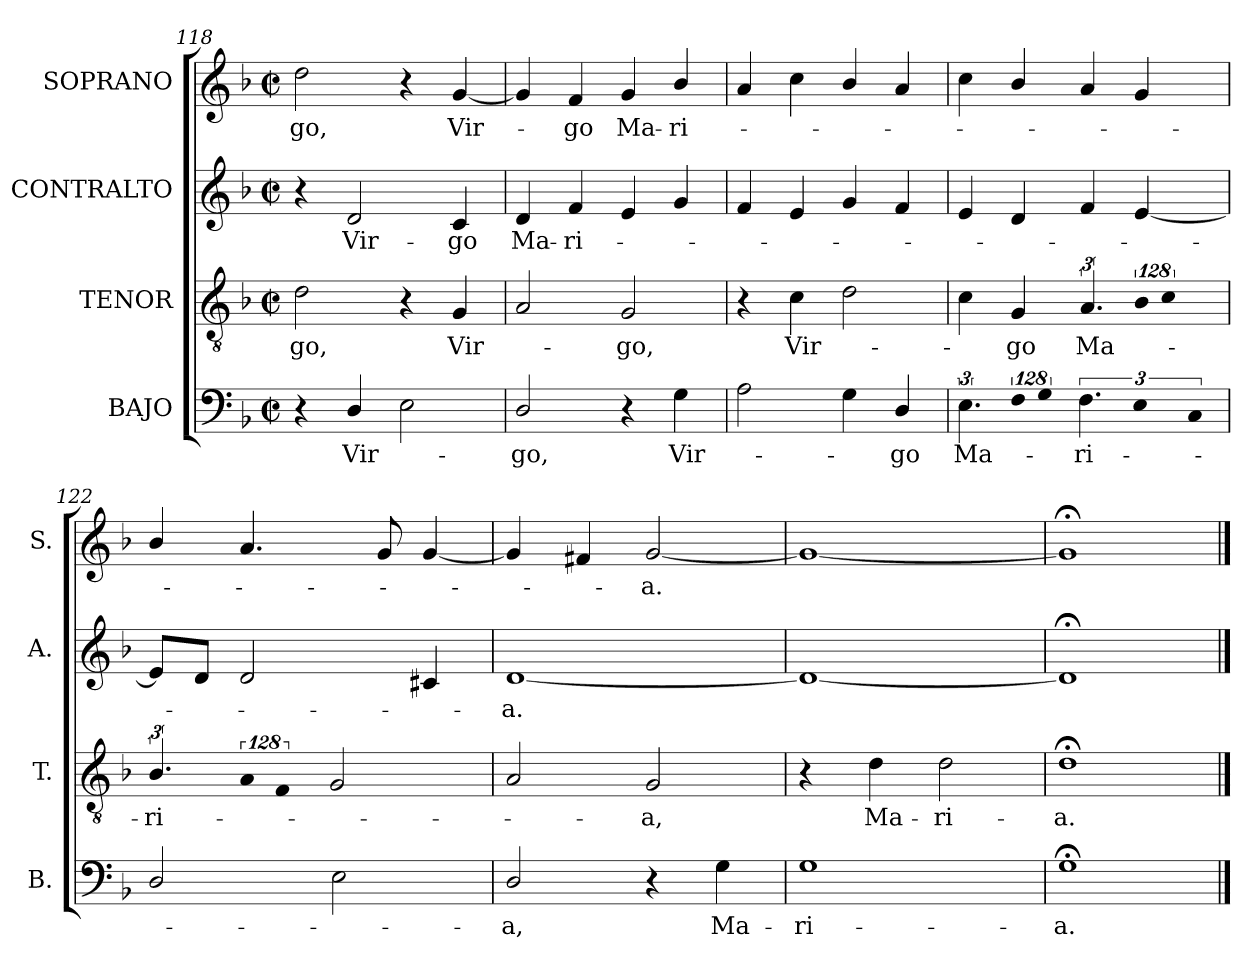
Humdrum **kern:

**kern	**text	**kern	**text	**kern	**text	**kern	**text
*part4	*part4	*part3	*part3	*part2	*part2	*part1	*part1
*staff4	*staff4	*staff3	*staff3	*staff2	*staff2	*staff1	*staff1
*I"BAJO	*	*I"TENOR	*	*I"CONTRALTO	*	*I"SOPRANO	*
*I'B.	*	*I'T.	*	*I'A.	*	*I'S.	*
*clefF4	*	*clefGv2	*	*clefG2	*	*clefG2	*
*	*	*ITrd7c12	*	*	*	*	*
*k[b-]	*	*k[b-]	*	*k[b-]	*	*k[b-]	*
*F:	*	*F:	*	*F:	*	*F:	*
*M2/2	*	*M2/2	*	*M2/2	*	*M2/2	*
*met(c|)	*	*met(c|)	*	*met(c|)	*	*met(c|)	*
=118	=118	=118	=118	=118	=118	=118	=118
!	!	!	!LO:LY:b:color=#000000	!	!	!	!
!	!	!	!	!	!	!	!LO:LY:b:color=#000000
4r	.	2Di\	-go,	4r	.	2ddi\	-go,
!	!LO:LY:b:color=#000000	!	!	!	!	!	!
!	!	!	!	!	!LO:LY:b:color=#000000	!	!
4Di/	Vir-	.	.	2di/	Vir-	.	.
2Ei\	.	4r	.	.	.	4r	.
!	!	!	!LO:LY:b:color=#000000	!	!	!	!
!	!	!	!	!	!LO:LY:b:color=#000000	!	!
!	!	!	!	!	!	!	!LO:LY:b:color=#000000
.	.	4GGi/	Vir-	4ci/	-go	[4gi/	Vir-
=119	=119	=119	=119	=119	=119	=119	=119
!	!LO:LY:b:color=#000000	!	!	!	!	!	!
!	!	!	!	!	!LO:LY:b:color=#000000	!	!
2Di/	-go,	2AAi/	.	4di/	Ma-	4gi/]	.
!	!	!	!	!	!LO:LY:b:color=#000000	!	!
!	!	!	!	!	!	!	!LO:LY:b:color=#000000
.	.	.	.	4fi/	-ri-	4fi/	-go
!	!	!	!LO:LY:b:color=#000000	!	!	!	!
!	!	!	!	!	!	!	!LO:LY:b:color=#000000
4r	.	2GGi/	-go,	4ei/	.	4gi/	Ma-
!	!LO:LY:b:color=#000000	!	!	!	!	!	!
!	!	!	!	!	!	!	!LO:LY:b:color=#000000
4Gi\	Vir-	.	.	4gi/	.	4b-i/	-ri-
!!LO:LB:g=z
=120	=120	=120	=120	=120	=120	=120	=120
2Ai\	.	4r	.	4fi/	.	4ai/	.
!	!	!	!LO:LY:b:color=#000000	!	!	!	!
.	.	4Ci\	Vir-	4ei/	.	4cci\	.
4Gi\	.	2Di\	.	4gi/	.	4b-i/	.
!	!LO:LY:b:color=#000000	!	!	!	!	!	!
4Di/	-go	.	.	4fi/	.	4ai/	.
=121	=121	=121	=121	=121	=121	=121	=121
!	!LO:LY:b:color=#000000	!	!	!	!	!	!
6.Ei\	Ma-	4Ci\	.	4ei/	.	4cci\	.
!LO:N:vis=8	!	!	!	!	!	!	!
!	!	!	!LO:LY:b:color=#000000	!	!	!	!
1024%85Fi\	.	4GGi/	-go	4di/	.	4b-i/	.
!LO:N:vis=4	!	!	!	!	!	!	!
1024%171Gi\	.	.	.	.	.	.	.
!	!LO:LY:b:color=#000000	!	!	!	!	!	!
!	!	!	!LO:LY:b:color=#000000	!	!	!	!
6.Fi\	-ri-	6.AAi/	Ma-	4fi/	.	4ai/	.
!LO:N:vis=8	!	!LO:N:vis=8	!	!	!	!	!
1024%85Ei\	.	1024%85BB-i/	.	[4ei/	.	4gi/	.
!LO:N:vis=4	!	!LO:N:vis=4	!	!	!	!	!
1024%171Ci/	.	1024%171Ci\	.	.	.	.	.
=122	=122	=122	=122	=122	=122	=122	=122
!	!	!	!LO:LY:b:color=#000000	!	!	!	!
2Di/	.	6.BB-i/	-ri-	8ei/L]	.	4b-i/	.
.	.	.	.	8di/J	.	.	.
!	!	!LO:N:vis=8	!	!	!	!	!
.	.	1024%85AAi/	.	2di/	.	4.ai/	.
!	!	!LO:N:vis=4	!	!	!	!	!
.	.	1024%171FFi/	.	.	.	.	.
2Ei\	.	2GGi/	.	.	.	.	.
.	.	.	.	.	.	8gi/	.
.	.	.	.	4c#Xi/	.	[4gi/	.
=123	=123	=123	=123	=123	=123	=123	=123
!	!LO:LY:b:color=#000000	!	!	!	!	!	!
!	!	!	!	!	!LO:LY:b:color=#000000	!	!
2Di/	-a,	2AAi/	.	[1di	-a.	4gi/]	.
.	.	.	.	.	.	4f#Xi/	.
!	!	!	!LO:LY:b:color=#000000	!	!	!	!
!	!	!	!	!	!	!	!LO:LY:b:color=#000000
4r	.	2GGi/	-a,	.	.	[2gi/	-a.
!	!LO:LY:b:color=#000000	!	!	!	!	!	!
4Gi\	Ma-	.	.	.	.	.	.
=124	=124	=124	=124	=124	=124	=124	=124
!	!LO:LY:b:color=#000000	!	!	!	!	!	!
1Gi	-ri-	4r	.	1di_	.	1gi_	.
!	!	!	!LO:LY:b:color=#000000	!	!	!	!
.	.	4Di\	Ma-	.	.	.	.
!	!	!	!LO:LY:b:color=#000000	!	!	!	!
.	.	2Di\	-ri-	.	.	.	.
=125	=125	=125	=125	=125	=125	=125	=125
!	!LO:LY:b:color=#000000	!	!	!	!	!	!
!	!	!	!LO:LY:b:color=#000000	!	!	!	!
1G;i	-a.	1D;i	-a.	1d;i]	.	1g;i]	.
==	==	==	==	==	==	==	==
*-	*-	*-	*-	*-	*-	*-	*-
